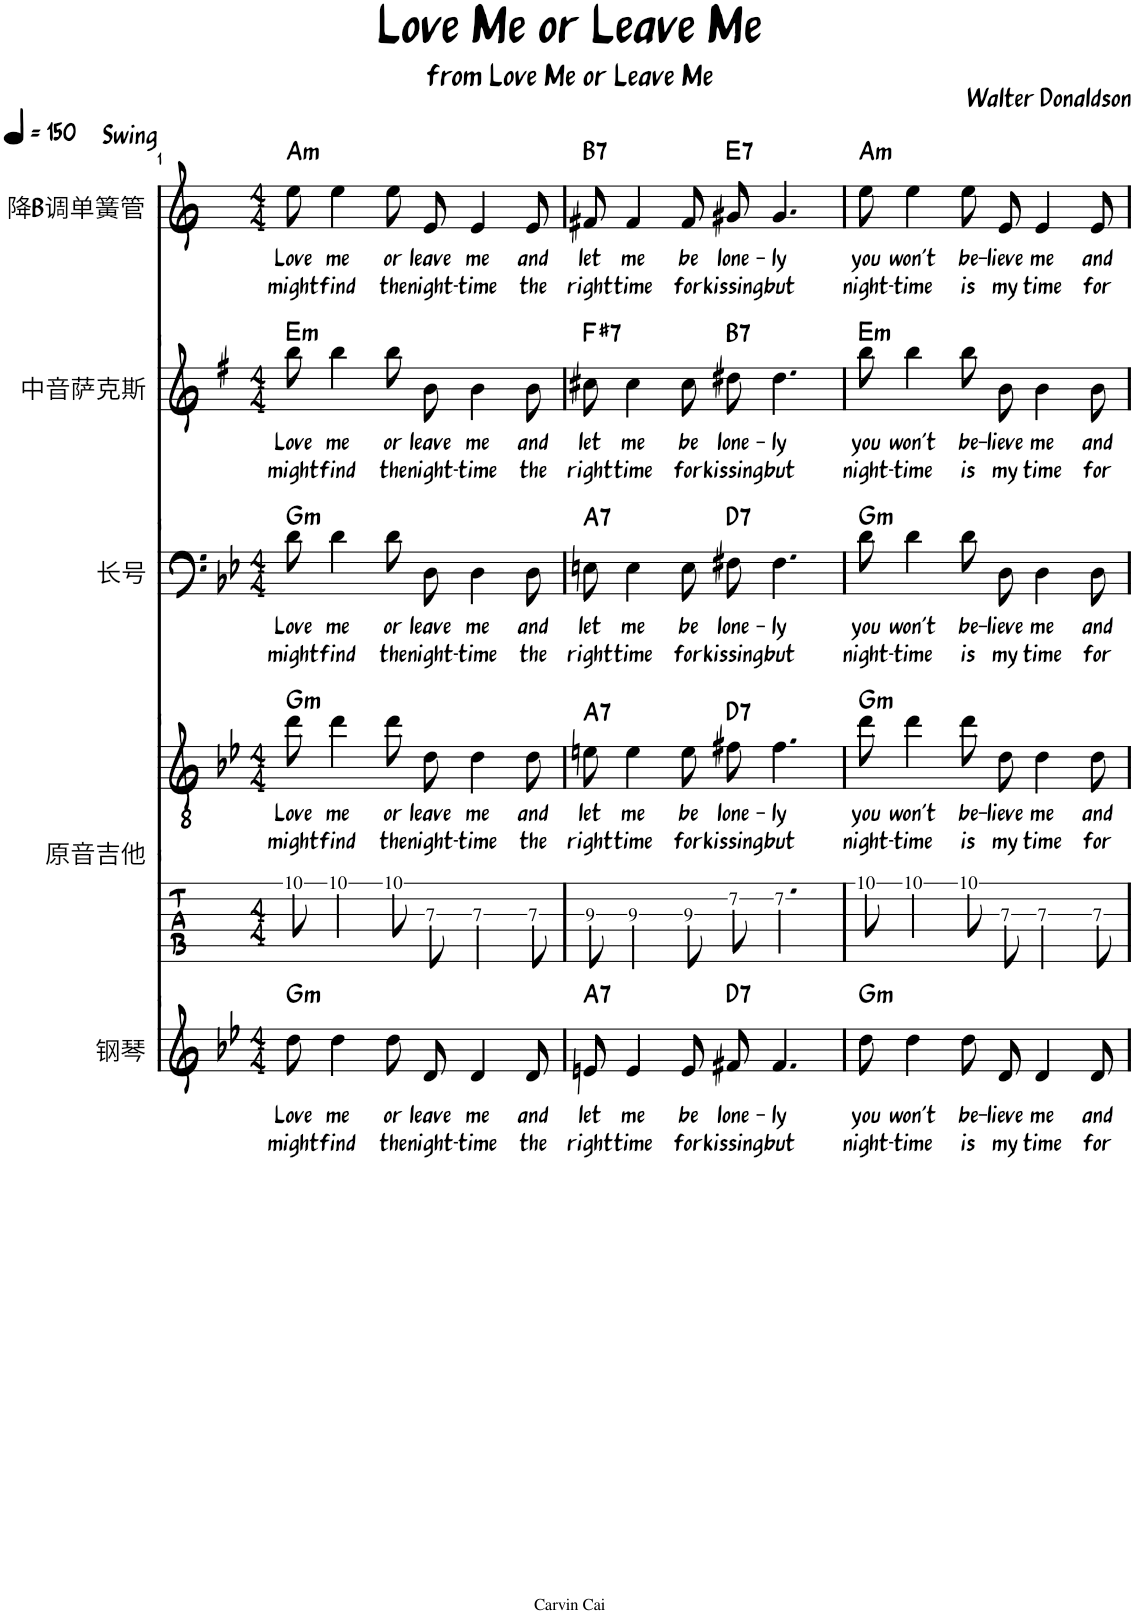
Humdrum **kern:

**kern	**text	**text	**harte	**kern	**kern	**text	**text	**harte	**kern	**text	**text	**harte	**kern	**text	**text	**harte	**kern	**text	**text	**harte
*part5	*part5	*part5	*part5	*part4	*part4	*part4	*part4	*part4	*part3	*part3	*part3	*part3	*part2	*part2	*part2	*part2	*part1	*part1	*part1	*part1
*staff6	*staff6	*staff6	*	*staff5	*staff4	*staff4	*staff4	*	*staff3	*staff3	*staff3	*	*staff2	*staff2	*staff2	*	*staff1	*staff1	*staff1	*
*I"钢琴	*	*	*	*I"原音吉他	*	*	*	*	*I"长号	*	*	*	*I"中音萨克斯	*	*	*	*I"降B调单簧管	*	*	*
*	*	*	*	*stria6	*	*	*	*	*	*	*	*	*	*	*	*	*	*	*	*
*clefG2	*	*	*	*	*clefGv2	*	*	*	*clefF4	*	*	*	*clefG2	*	*	*	*clefG2	*	*	*
*	*	*	*	*	*	*	*	*	*	*	*	*	*Trd5c9	*	*	*	*Trd1c2	*	*	*
*k[b-e-]	*	*	*	*k[b-e-]	*k[b-e-]	*	*	*	*k[b-e-]	*	*	*	*k[f#]	*	*	*	*k[]	*	*	*
*M4/4	*	*	*	*M4/4	*M4/4	*	*	*	*M4/4	*	*	*	*M4/4	*	*	*	*M4/4	*	*	*
*MM150	*	*	*	*MM150	*MM150	*	*	*	*MM150	*	*	*	*MM150	*	*	*	*MM150	*	*	*
=1	=1	=1	=1	=1	=1	=1	=1	=1	=1	=1	=1	=1	=1	=1	=1	=1	=1	=1	=1	=1
!	!	!	!	!	!	!	!	!	!	!	!	!	!	!	!	!	!LO:TX:a:B:t=Swing	!	!	!
!	!LO:LY:b	!LO:LY:b	!LO:H:kt=m	!	!	!LO:LY:b	!LO:LY:b	!LO:H:kt=m	!	!LO:LY:b	!LO:LY:b	!LO:H:kt=m	!	!LO:LY:b	!LO:LY:b	!LO:H:kt=m	!	!LO:LY:b	!LO:LY:b	!LO:H:kt=m
8dd\	Love	might	G:min	8dd\	8dd\	Love	might	G:min	8d\	Love	might	G:min	8bb\	Love	might	E:min	8ee\	Love	might	A:min
!	!LO:LY:b	!LO:LY:b	!	!	!	!LO:LY:b	!LO:LY:b	!	!	!LO:LY:b	!LO:LY:b	!	!	!LO:LY:b	!LO:LY:b	!	!	!LO:LY:b	!LO:LY:b	!
4dd\	me	find	.	4dd\	4dd\	me	find	.	4d\	me	find	.	4bb\	me	find	.	4ee\	me	find	.
!	!LO:LY:b	!LO:LY:b	!	!	!	!LO:LY:b	!LO:LY:b	!	!	!LO:LY:b	!LO:LY:b	!	!	!LO:LY:b	!LO:LY:b	!	!	!LO:LY:b	!LO:LY:b	!
8dd\	or	the	.	8dd\	8dd\	or	the	.	8d\	or	the	.	8bb\	or	the	.	8ee\	or	the	.
!	!LO:LY:b	!LO:LY:b	!	!	!	!LO:LY:b	!LO:LY:b	!	!	!LO:LY:b	!LO:LY:b	!	!	!LO:LY:b	!LO:LY:b	!	!	!LO:LY:b	!LO:LY:b	!
8d/	leave	night-	.	8d\	8d\	leave	night-	.	8D\	leave	night-	.	8b\	leave	night-	.	8e/	leave	night-	.
!	!LO:LY:b	!LO:LY:b	!	!	!	!LO:LY:b	!LO:LY:b	!	!	!LO:LY:b	!LO:LY:b	!	!	!LO:LY:b	!LO:LY:b	!	!	!LO:LY:b	!LO:LY:b	!
4d/	me	-time	.	4d\	4d\	me	-time	.	4D\	me	-time	.	4b\	me	-time	.	4e/	me	-time	.
!	!LO:LY:b	!LO:LY:b	!	!	!	!LO:LY:b	!LO:LY:b	!	!	!LO:LY:b	!LO:LY:b	!	!	!LO:LY:b	!LO:LY:b	!	!	!LO:LY:b	!LO:LY:b	!
8d/	and	the	.	8d\	8d\	and	the	.	8D\	and	the	.	8b\	and	the	.	8e/	and	the	.
=2	=2	=2	=2	=2	=2	=2	=2	=2	=2	=2	=2	=2	=2	=2	=2	=2	=2	=2	=2	=2
!	!LO:LY:b	!LO:LY:b	!LO:H:kt=7	!	!	!LO:LY:b	!LO:LY:b	!LO:H:kt=7	!	!LO:LY:b	!LO:LY:b	!LO:H:kt=7	!	!LO:LY:b	!LO:LY:b	!LO:H:kt=7	!	!LO:LY:b	!LO:LY:b	!LO:H:kt=7
8en/	let	right	A:7	8en\	8en\	let	right	A:7	8En\	let	right	A:7	8cc#X\	let	right	F#:7	8f#X/	let	right	B:7
!	!LO:LY:b	!LO:LY:b	!	!	!	!LO:LY:b	!LO:LY:b	!	!	!LO:LY:b	!LO:LY:b	!	!	!LO:LY:b	!LO:LY:b	!	!	!LO:LY:b	!LO:LY:b	!
4e/	me	time	.	4e\	4e\	me	time	.	4E\	me	time	.	4cc#\	me	time	.	4f#/	me	time	.
!	!LO:LY:b	!LO:LY:b	!	!	!	!LO:LY:b	!LO:LY:b	!	!	!LO:LY:b	!LO:LY:b	!	!	!LO:LY:b	!LO:LY:b	!	!	!LO:LY:b	!LO:LY:b	!
8e/	be	for	.	8e\	8e\	be	for	.	8E\	be	for	.	8cc#\	be	for	.	8f#/	be	for	.
!	!LO:LY:b	!LO:LY:b	!LO:H:kt=7	!	!	!LO:LY:b	!LO:LY:b	!LO:H:kt=7	!	!LO:LY:b	!LO:LY:b	!LO:H:kt=7	!	!LO:LY:b	!LO:LY:b	!LO:H:kt=7	!	!LO:LY:b	!LO:LY:b	!LO:H:kt=7
8f#X/	lone-	kissing	D:7	8f#X\	8f#X\	lone-	kissing	D:7	8F#X\	lone-	kissing	D:7	8dd#X\	lone-	kissing	B:7	8g#X/	lone-	kissing	E:7
!	!LO:LY:b	!LO:LY:b	!	!	!	!LO:LY:b	!LO:LY:b	!	!	!LO:LY:b	!LO:LY:b	!	!	!LO:LY:b	!LO:LY:b	!	!	!LO:LY:b	!LO:LY:b	!
4.f#/	-ly	but	.	4.f#\	4.f#\	-ly	but	.	4.F#\	-ly	but	.	4.dd#\	-ly	but	.	4.g#/	-ly	but	.
=3	=3	=3	=3	=3	=3	=3	=3	=3	=3	=3	=3	=3	=3	=3	=3	=3	=3	=3	=3	=3
!	!LO:LY:b	!LO:LY:b	!LO:H:kt=m	!	!	!LO:LY:b	!LO:LY:b	!LO:H:kt=m	!	!LO:LY:b	!LO:LY:b	!LO:H:kt=m	!	!LO:LY:b	!LO:LY:b	!LO:H:kt=m	!	!LO:LY:b	!LO:LY:b	!LO:H:kt=m
8dd\	you	night-	G:min	8dd\	8dd\	you	night-	G:min	8d\	you	night-	G:min	8bb\	you	night-	E:min	8ee\	you	night-	A:min
!	!LO:LY:b	!LO:LY:b	!	!	!	!LO:LY:b	!LO:LY:b	!	!	!LO:LY:b	!LO:LY:b	!	!	!LO:LY:b	!LO:LY:b	!	!	!LO:LY:b	!LO:LY:b	!
4dd\	won't	-time	.	4dd\	4dd\	won't	-time	.	4d\	won't	-time	.	4bb\	won't	-time	.	4ee\	won't	-time	.
!	!LO:LY:b	!LO:LY:b	!	!	!	!LO:LY:b	!LO:LY:b	!	!	!LO:LY:b	!LO:LY:b	!	!	!LO:LY:b	!LO:LY:b	!	!	!LO:LY:b	!LO:LY:b	!
8dd\	be-	is	.	8dd\	8dd\	be-	is	.	8d\	be-	is	.	8bb\	be-	is	.	8ee\	be-	is	.
!	!LO:LY:b	!LO:LY:b	!	!	!	!LO:LY:b	!LO:LY:b	!	!	!LO:LY:b	!LO:LY:b	!	!	!LO:LY:b	!LO:LY:b	!	!	!LO:LY:b	!LO:LY:b	!
8d/	-lieve	my	.	8d\	8d\	-lieve	my	.	8D\	-lieve	my	.	8b\	-lieve	my	.	8e/	-lieve	my	.
!	!LO:LY:b	!LO:LY:b	!	!	!	!LO:LY:b	!LO:LY:b	!	!	!LO:LY:b	!LO:LY:b	!	!	!LO:LY:b	!LO:LY:b	!	!	!LO:LY:b	!LO:LY:b	!
4d/	me	time	.	4d\	4d\	me	time	.	4D\	me	time	.	4b\	me	time	.	4e/	me	time	.
!	!LO:LY:b	!LO:LY:b	!	!	!	!LO:LY:b	!LO:LY:b	!	!	!LO:LY:b	!LO:LY:b	!	!	!LO:LY:b	!LO:LY:b	!	!	!LO:LY:b	!LO:LY:b	!
8d/	and	for	.	8d\	8d\	and	for	.	8D\	and	for	.	8b\	and	for	.	8e/	and	for	.
=	=	=	=	=	=	=	=	=	=	=	=	=	=	=	=	=	=	=	=	=
*-	*-	*-	*-	*-	*-	*-	*-	*-	*-	*-	*-	*-	*-	*-	*-	*-	*-	*-	*-	*-
